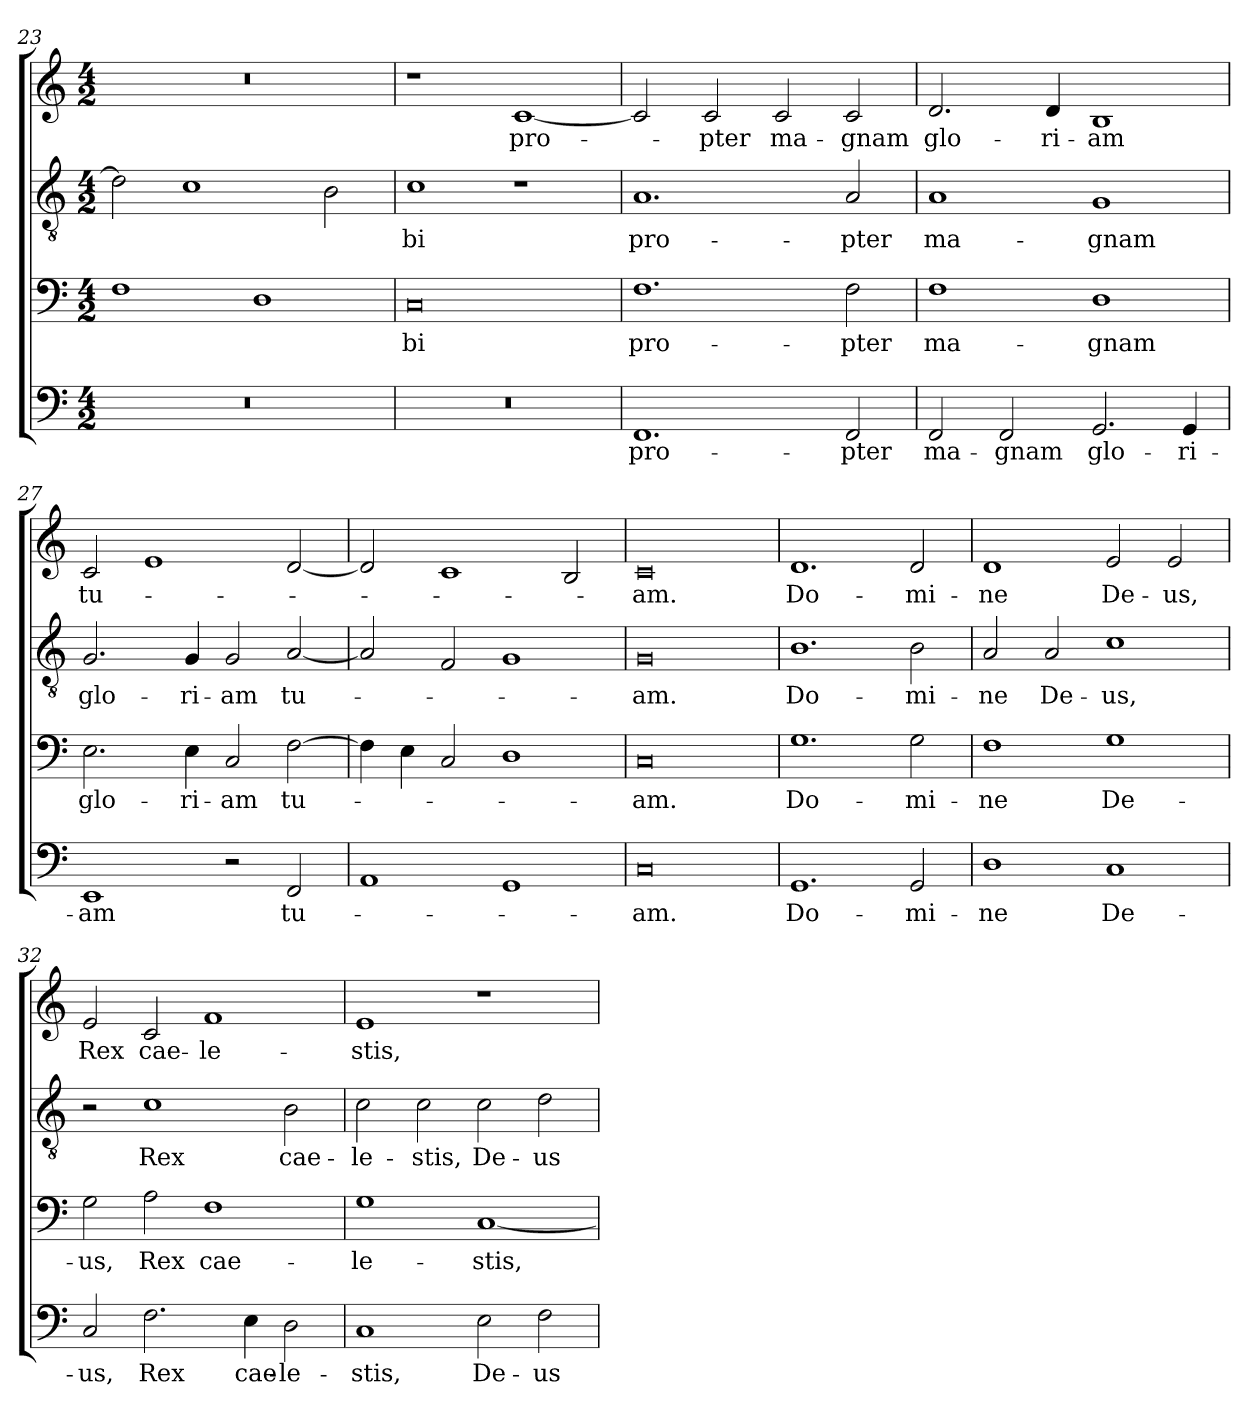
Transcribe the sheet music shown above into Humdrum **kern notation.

**kern	**text	**kern	**text	**kern	**text	**kern	**text
*part4	*part4	*part3	*part3	*part2	*part2	*part1	*part1
*staff4	*staff4	*staff3	*staff3	*staff2	*staff2	*staff1	*staff1
*clefF4	*	*clefF4	*	*clefGv2	*	*clefG2	*
*k[]	*	*k[]	*	*k[]	*	*k[]	*
*C:	*	*C:	*	*C:	*	*C:	*
*M4/2	*	*M4/2	*	*M4/2	*	*M4/2	*
=23	=23	=23	=23	=23	=23	=23	=23
0r	.	1F	.	2d\]	.	0r	.
.	.	.	.	1c	.	.	.
.	.	1D	.	.	.	.	.
.	.	.	.	2B\	.	.	.
=24	=24	=24	=24	=24	=24	=24	=24
!	!	!	!LO:LY:b	!	!LO:LY:b	!	!
0r	.	0C	-bi	1c	-bi	1r	.
!	!	!	!	!	!	!	!LO:LY:b
.	.	.	.	1r	.	[1c	pro-
!!LO:LB:g=z
=25	=25	=25	=25	=25	=25	=25	=25
!	!LO:LY:b	!	!LO:LY:b	!	!LO:LY:b	!	!
1.FF	pro-	1.F	pro-	1.A	pro-	2c/]	.
!	!	!	!	!	!	!	!LO:LY:b
.	.	.	.	.	.	2c/	-pter
!	!	!	!	!	!	!	!LO:LY:b
.	.	.	.	.	.	2c/	ma-
!	!LO:LY:b	!	!LO:LY:b	!	!LO:LY:b	!	!LO:LY:b
2FF/	-pter	2F\	-pter	2A/	-pter	2c/	-gnam
=26	=26	=26	=26	=26	=26	=26	=26
!	!LO:LY:b	!	!LO:LY:b	!	!LO:LY:b	!	!LO:LY:b
2FF/	ma-	1F	ma-	1A	ma-	2.d/	glo-
!	!LO:LY:b	!	!	!	!	!	!
2FF/	-gnam	.	.	.	.	.	.
!	!	!	!	!	!	!	!LO:LY:b
.	.	.	.	.	.	4d/	-ri-
!	!LO:LY:b	!	!LO:LY:b	!	!LO:LY:b	!	!LO:LY:b
2.GG/	glo-	1D	-gnam	1G	-gnam	1B	-am
!	!LO:LY:b	!	!	!	!	!	!
4GG/	-ri-	.	.	.	.	.	.
=27	=27	=27	=27	=27	=27	=27	=27
!	!LO:LY:b	!	!LO:LY:b	!	!LO:LY:b	!	!LO:LY:b
1EE	-am	2.E\	glo-	2.G/	glo-	2c/	tu-
.	.	.	.	.	.	1e	.
!	!	!	!LO:LY:b	!	!LO:LY:b	!	!
.	.	4E\	-ri-	4G/	-ri-	.	.
!	!	!	!LO:LY:b	!	!LO:LY:b	!	!
2r	.	2C/	-am	2G/	-am	.	.
!	!LO:LY:b	!	!LO:LY:b	!	!LO:LY:b	!	!
2FF/	tu-	[2F\	tu-	[2A/	tu-	[2d/	.
=28	=28	=28	=28	=28	=28	=28	=28
1AA	.	4F\]	.	2A/]	.	2d/]	.
.	.	4E\	.	.	.	.	.
.	.	2C/	.	2F/	.	1c	.
1GG	.	1D	.	1G	.	.	.
.	.	.	.	.	.	2B/	.
=29	=29	=29	=29	=29	=29	=29	=29
!	!LO:LY:b	!	!LO:LY:b	!	!LO:LY:b	!	!LO:LY:b
0C	-am.	0C	-am.	0G	-am.	0c	-am.
!!LO:LB:g=z
=30	=30	=30	=30	=30	=30	=30	=30
!	!LO:LY:b	!	!LO:LY:b	!	!LO:LY:b	!	!LO:LY:b
1.GG	Do-	1.G	Do-	1.B	Do-	1.d	Do-
!	!LO:LY:b	!	!LO:LY:b	!	!LO:LY:b	!	!LO:LY:b
2GG/	-mi-	2G\	-mi-	2B\	-mi-	2d/	-mi-
=31	=31	=31	=31	=31	=31	=31	=31
!	!LO:LY:b	!	!LO:LY:b	!	!LO:LY:b	!	!LO:LY:b
1D	-ne	1F	-ne	2A/	-ne	1d	-ne
!	!	!	!	!	!LO:LY:b	!	!
.	.	.	.	2A/	De-	.	.
!	!LO:LY:b	!	!LO:LY:b	!	!LO:LY:b	!	!LO:LY:b
1C	De-	1G	De-	1c	-us,	2e/	De-
!	!	!	!	!	!	!	!LO:LY:b
.	.	.	.	.	.	2e/	-us,
=32	=32	=32	=32	=32	=32	=32	=32
!	!LO:LY:b	!	!LO:LY:b	!	!	!	!LO:LY:b
2C/	-us,	2G\	-us,	2r	.	2e/	Rex
!	!LO:LY:b	!	!LO:LY:b	!	!LO:LY:b	!	!LO:LY:b
2.F\	Rex	2A\	Rex	1c	Rex	2c/	cae-
!	!	!	!LO:LY:b	!	!	!	!LO:LY:b
.	.	1F	cae-	.	.	1f	-le-
!	!LO:LY:b	!	!	!	!	!	!
4E\	cae-	.	.	.	.	.	.
!	!LO:LY:b	!	!	!	!LO:LY:b	!	!
2D\	-le-	.	.	2B\	cae-	.	.
=33	=33	=33	=33	=33	=33	=33	=33
!	!LO:LY:b	!	!LO:LY:b	!	!LO:LY:b	!	!LO:LY:b
1C	-stis,	1G	-le-	2c\	-le-	1e	-stis,
!	!	!	!	!	!LO:LY:b	!	!
.	.	.	.	2c\	-stis,	.	.
!	!LO:LY:b	!	!LO:LY:b	!	!LO:LY:b	!	!
2E\	De-	[1C	-stis,	2c\	De-	1r	.
!	!LO:LY:b	!	!	!	!LO:LY:b	!	!
2F\	-us	.	.	2d\	-us	.	.
=	=	=	=	=	=	=	=
*-	*-	*-	*-	*-	*-	*-	*-
